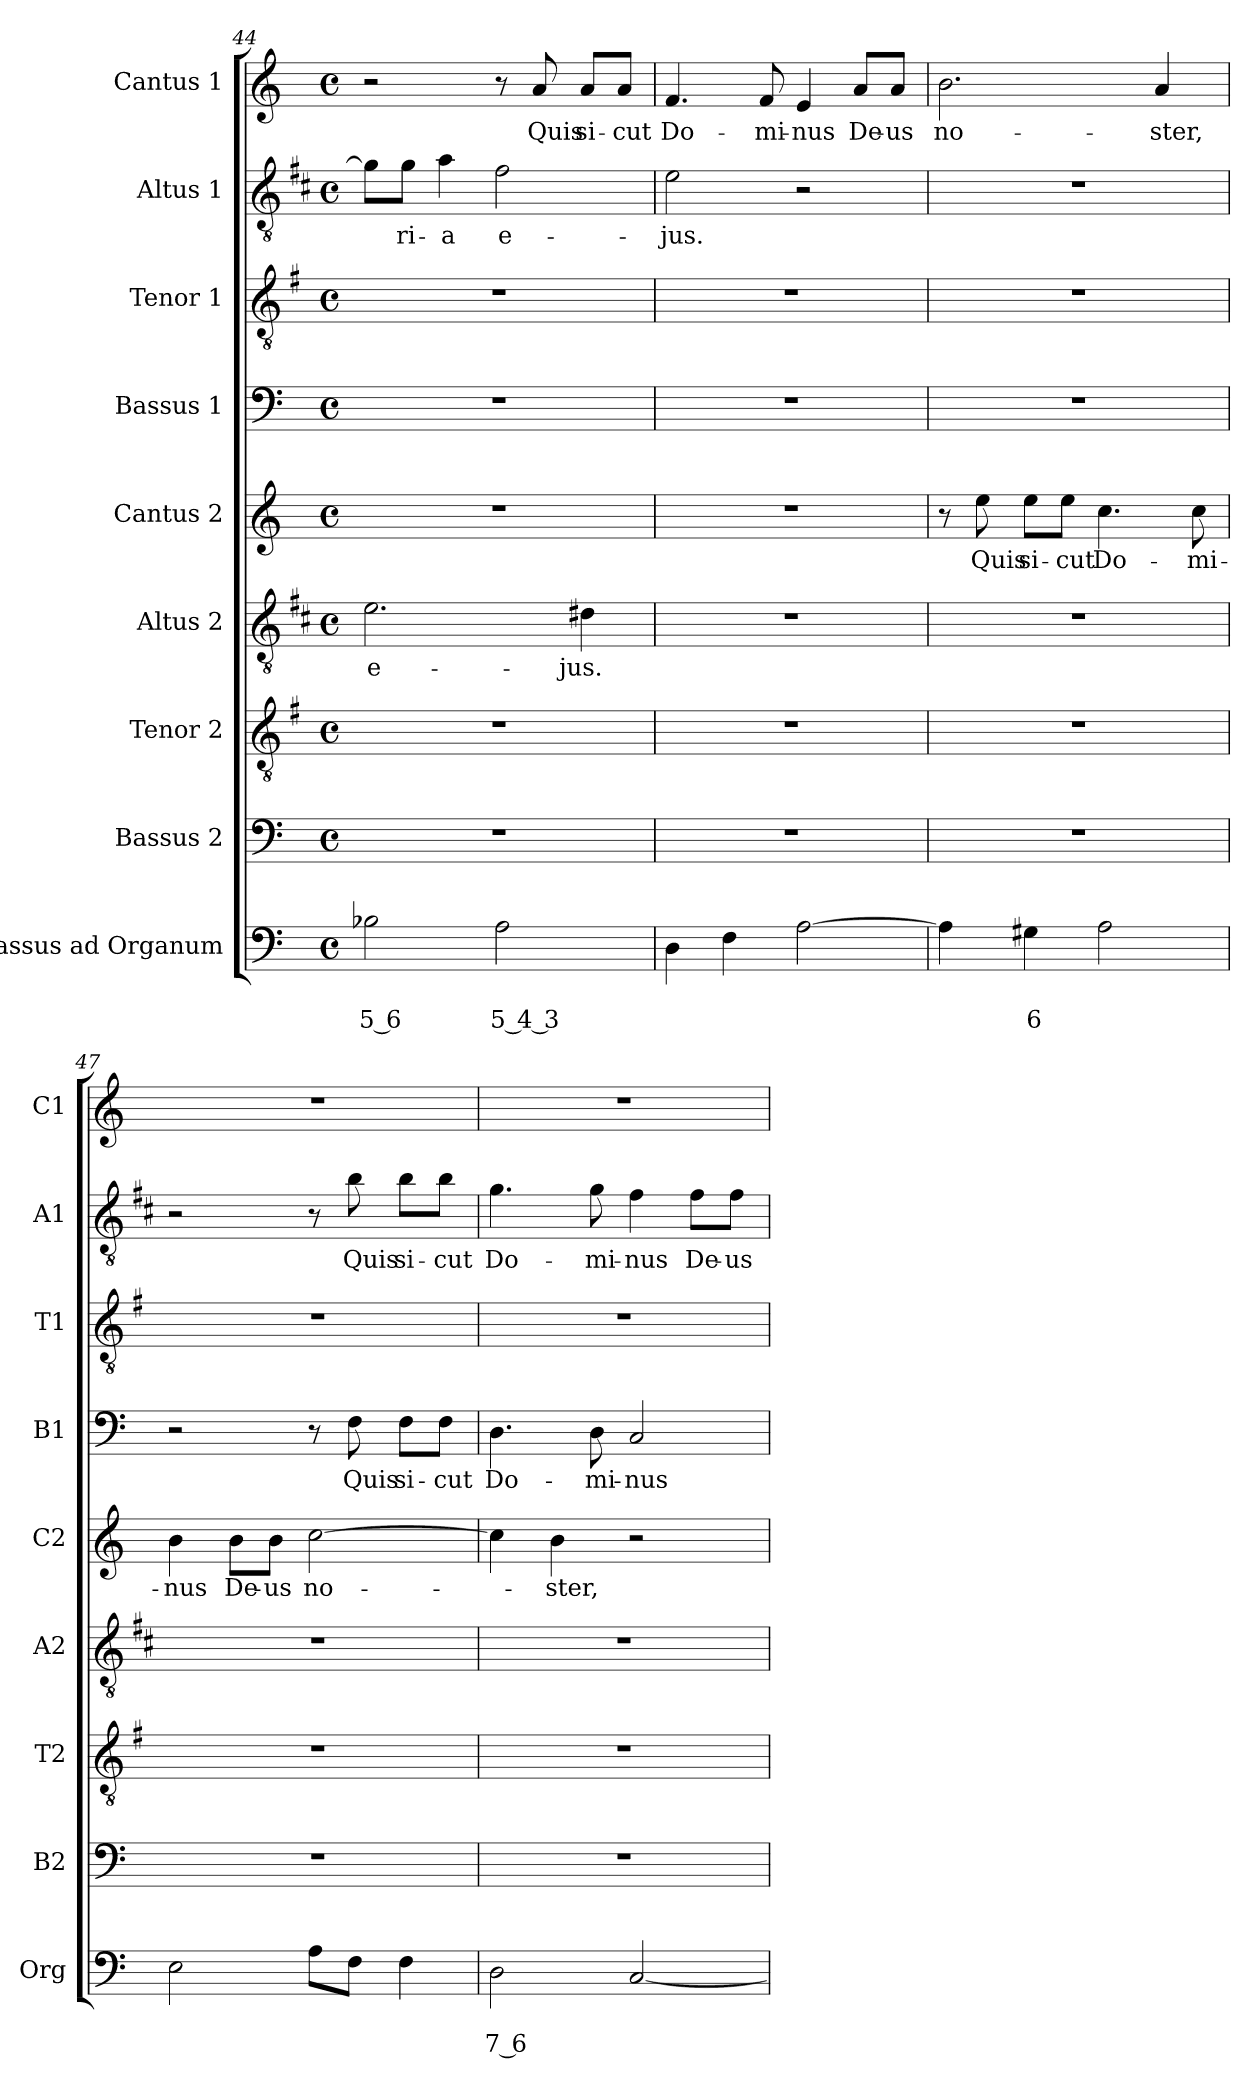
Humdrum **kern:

**kern	**text	**text	**kern	**kern	**kern	**text	**kern	**text	**kern	**text	**kern	**kern	**text	**kern	**text
*part9	*part9	*part9	*part8	*part7	*part6	*part6	*part5	*part5	*part4	*part4	*part3	*part2	*part2	*part1	*part1
*staff9	*staff9	*staff9	*staff8	*staff7	*staff6	*staff6	*staff5	*staff5	*staff4	*staff4	*staff3	*staff2	*staff2	*staff1	*staff1
*I"Bassus ad Organum	*	*	*I"Bassus 2	*I"Tenor 2	*I"Altus 2	*	*I"Cantus 2	*	*I"Bassus 1	*	*I"Tenor 1	*I"Altus 1	*	*I"Cantus 1	*
*I'Org	*	*	*I'B2	*I'T2	*I'A2	*	*I'C2	*	*I'B1	*	*I'T1	*I'A1	*	*I'C1	*
!!LO:LB:g=z
*clefF4	*	*	*clefF4	*clefGv2	*clefGv2	*	*clefG2	*	*clefF4	*	*clefGv2	*clefGv2	*	*clefG2	*
*	*	*	*	*ITrd4c7	*ITrd1c2	*	*	*	*	*	*ITrd4c7	*ITrd1c2	*	*	*
*k[]	*	*	*k[]	*k[]	*k[]	*	*k[]	*	*k[]	*	*k[]	*k[]	*	*k[]	*
*C:	*	*	*C:	*C:	*C:	*	*C:	*	*C:	*	*C:	*C:	*	*C:	*
*M4/4	*	*	*M4/4	*M4/4	*M4/4	*	*M4/4	*	*M4/4	*	*M4/4	*M4/4	*	*M4/4	*
*met(c)	*	*	*met(c)	*met(c)	*met(c)	*	*met(c)	*	*met(c)	*	*met(c)	*met(c)	*	*met(c)	*
=44	=44	=44	=44	=44	=44	=44	=44	=44	=44	=44	=44	=44	=44	=44	=44
!	!	!LO:LY:b	!	!	!	!LO:LY:b	!	!	!	!	!	!	!	!	!
2B-X\	.	5 6	1r	1r	2.d\	e-	1r	.	1r	.	1r	8f\L]	.	2r	.
!	!	!	!	!	!	!	!	!	!	!	!	!	!LO:LY:b	!	!
.	.	.	.	.	.	.	.	.	.	.	.	8f\J	-ri-	.	.
!	!	!	!	!	!	!	!	!	!	!	!	!	!LO:LY:b	!	!
.	.	.	.	.	.	.	.	.	.	.	.	4g\	-a	.	.
!	!	!LO:LY:b	!	!	!	!	!	!	!	!	!	!	!LO:LY:b	!	!
2A\	.	5 4 3	.	.	.	.	.	.	.	.	.	2e\	e-	8r	.
!	!	!	!	!	!	!	!	!	!	!	!	!	!	!	!LO:LY:b
.	.	.	.	.	.	.	.	.	.	.	.	.	.	8a/	Quis
!	!	!	!	!	!	!LO:LY:b	!	!	!	!	!	!	!	!	!LO:LY:b
.	.	.	.	.	4c#X\	-jus.	.	.	.	.	.	.	.	8a/L	si-
!	!	!	!	!	!	!	!	!	!	!	!	!	!	!	!LO:LY:b
.	.	.	.	.	.	.	.	.	.	.	.	.	.	8a/J	-cut
=45	=45	=45	=45	=45	=45	=45	=45	=45	=45	=45	=45	=45	=45	=45	=45
!	!	!	!	!	!	!	!	!	!	!	!	!	!LO:LY:b	!	!LO:LY:b
4D\	.	.	1r	1r	1r	.	1r	.	1r	.	1r	2d\	-jus.	4.f/	Do-
4F\	.	.	.	.	.	.	.	.	.	.	.	.	.	.	.
!	!	!	!	!	!	!	!	!	!	!	!	!	!	!	!LO:LY:b
.	.	.	.	.	.	.	.	.	.	.	.	.	.	8f/	-mi-
!	!	!	!	!	!	!	!	!	!	!	!	!	!	!	!LO:LY:b
[2A\	.	.	.	.	.	.	.	.	.	.	.	2r	.	4e/	-nus
!	!	!	!	!	!	!	!	!	!	!	!	!	!	!	!LO:LY:b
.	.	.	.	.	.	.	.	.	.	.	.	.	.	8a/L	De-
!	!	!	!	!	!	!	!	!	!	!	!	!	!	!	!LO:LY:b
.	.	.	.	.	.	.	.	.	.	.	.	.	.	8a/J	-us
=46	=46	=46	=46	=46	=46	=46	=46	=46	=46	=46	=46	=46	=46	=46	=46
!	!	!	!	!	!	!	!	!	!	!	!	!	!	!	!LO:LY:b
4A\]	.	.	1r	1r	1r	.	8r	.	1r	.	1r	1r	.	2.b\	no-
!	!	!	!	!	!	!	!	!LO:LY:b	!	!	!	!	!	!	!
.	.	.	.	.	.	.	8ee\	Quis	.	.	.	.	.	.	.
!	!	!LO:LY:b	!	!	!	!	!	!LO:LY:b	!	!	!	!	!	!	!
4G#X\	.	6	.	.	.	.	8ee\L	si-	.	.	.	.	.	.	.
!	!	!	!	!	!	!	!	!LO:LY:b	!	!	!	!	!	!	!
.	.	.	.	.	.	.	8ee\J	-cut	.	.	.	.	.	.	.
!	!	!	!	!	!	!	!	!LO:LY:b	!	!	!	!	!	!	!
2A\	.	.	.	.	.	.	4.cc\	Do-	.	.	.	.	.	.	.
!	!	!	!	!	!	!	!	!	!	!	!	!	!	!	!LO:LY:b
.	.	.	.	.	.	.	.	.	.	.	.	.	.	4a/	-ster,
!	!	!	!	!	!	!	!	!LO:LY:b	!	!	!	!	!	!	!
.	.	.	.	.	.	.	8cc\	-mi-	.	.	.	.	.	.	.
=47	=47	=47	=47	=47	=47	=47	=47	=47	=47	=47	=47	=47	=47	=47	=47
!	!	!	!	!	!	!	!	!LO:LY:b	!	!	!	!	!	!	!
2E\	.	.	1r	1r	1r	.	4b\	-nus	2r	.	1r	2r	.	1r	.
!	!	!	!	!	!	!	!	!LO:LY:b	!	!	!	!	!	!	!
.	.	.	.	.	.	.	8b\L	De-	.	.	.	.	.	.	.
!	!	!	!	!	!	!	!	!LO:LY:b	!	!	!	!	!	!	!
.	.	.	.	.	.	.	8b\J	-us	.	.	.	.	.	.	.
!	!	!	!	!	!	!	!	!LO:LY:b	!	!	!	!	!	!	!
8A\L	.	.	.	.	.	.	[2cc\	no-	8r	.	.	8r	.	.	.
!	!	!	!	!	!	!	!	!	!	!LO:LY:b	!	!	!LO:LY:b	!	!
8F\J	.	.	.	.	.	.	.	.	8F\	Quis	.	8a\	Quis	.	.
!	!	!	!	!	!	!	!	!	!	!LO:LY:b	!	!	!LO:LY:b	!	!
4F\	.	.	.	.	.	.	.	.	8F\L	si-	.	8a\L	si-	.	.
!	!	!	!	!	!	!	!	!	!	!LO:LY:b	!	!	!LO:LY:b	!	!
.	.	.	.	.	.	.	.	.	8F\J	-cut	.	8a\J	-cut	.	.
=48	=48	=48	=48	=48	=48	=48	=48	=48	=48	=48	=48	=48	=48	=48	=48
!	!	!LO:LY:b	!	!	!	!	!	!	!	!LO:LY:b	!	!	!LO:LY:b	!	!
2D\	.	7 6	1r	1r	1r	.	4cc\]	.	4.D\	Do-	1r	4.f\	Do-	1r	.
!	!	!	!	!	!	!	!	!LO:LY:b	!	!	!	!	!	!	!
.	.	.	.	.	.	.	4b\	-ster,	.	.	.	.	.	.	.
!	!	!	!	!	!	!	!	!	!	!LO:LY:b	!	!	!LO:LY:b	!	!
.	.	.	.	.	.	.	.	.	8D\	-mi-	.	8f\	-mi-	.	.
!	!	!	!	!	!	!	!	!	!	!LO:LY:b	!	!	!LO:LY:b	!	!
[2C/	.	.	.	.	.	.	2r	.	2C/	-nus	.	4e\	-nus	.	.
!	!	!	!	!	!	!	!	!	!	!	!	!	!LO:LY:b	!	!
.	.	.	.	.	.	.	.	.	.	.	.	8e\L	De-	.	.
!	!	!	!	!	!	!	!	!	!	!	!	!	!LO:LY:b	!	!
.	.	.	.	.	.	.	.	.	.	.	.	8e\J	-us	.	.
=	=	=	=	=	=	=	=	=	=	=	=	=	=	=	=
*-	*-	*-	*-	*-	*-	*-	*-	*-	*-	*-	*-	*-	*-	*-	*-
